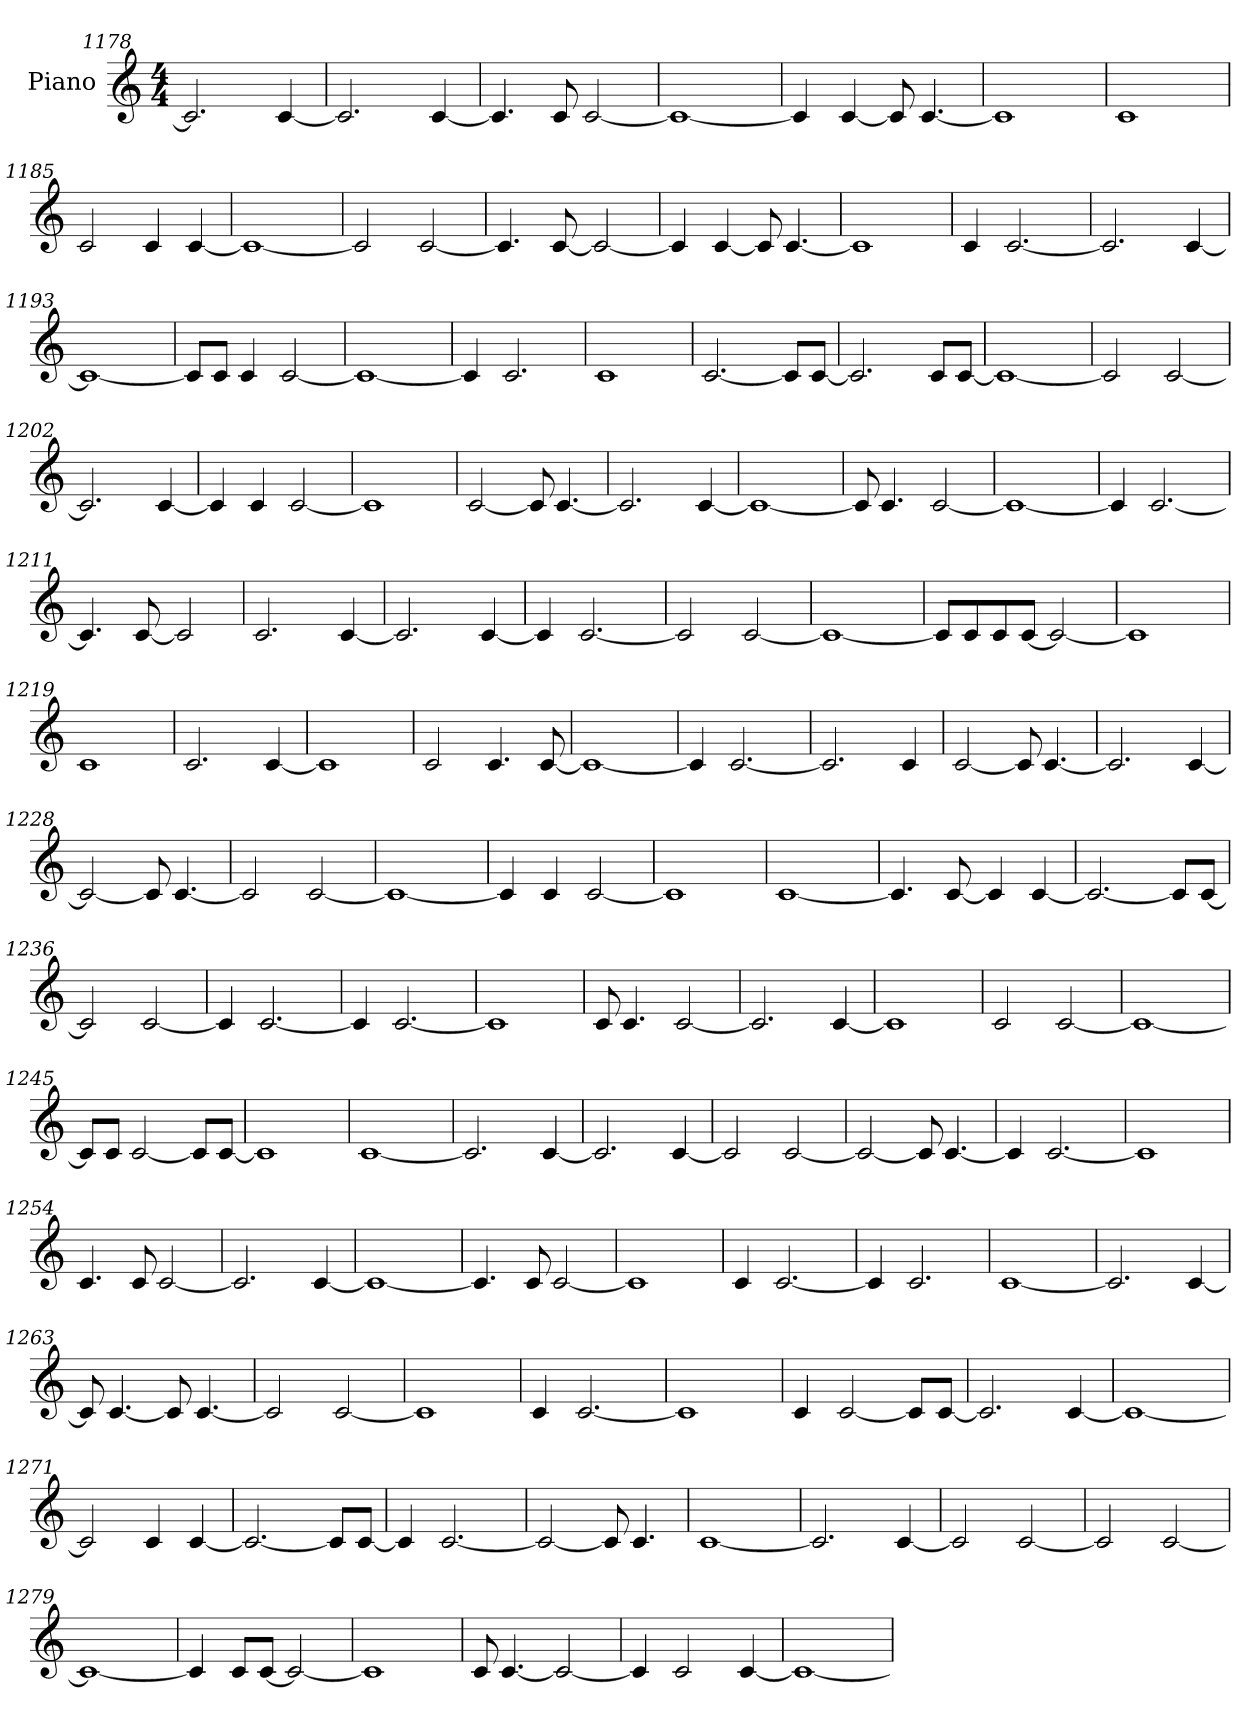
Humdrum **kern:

**kern
*part1
*staff1
*I"Piano
*I'Pno.
*clefG2
*k[]
*M4/4
=1178
2.c/]
[4c/
=1179
2.c/]
[4c/
=1180
4.c/]
8c/
[2c/
=1181
1c_
=1182
4c/]
[4c/
8c/]
[4.c/
=1183
1c]
=1184
1c
=1185
2c/
4c/
[4c/
=1186
1c_
=1187
2c/]
[2c/
=1188
4.c/]
[8c/
2c/_
=1189
4c/]
[4c/
8c/]
[4.c/
=1190
1c]
=1191
4c/
[2.c/
=1192
2.c/]
[4c/
=1193
1c_
=1194
8c/L]
8c/J
4c/
[2c/
=1195
1c_
=1196
4c/]
2.c/
=1197
1c
=1198
[2.c/
8c/L]
[8c/J
=1199
2.c/]
8c/L
[8c/J
=1200
1c_
=1201
2c/]
[2c/
=1202
2.c/]
[4c/
=1203
4c/]
4c/
[2c/
=1204
1c]
=1205
[2c/
8c/]
[4.c/
=1206
2.c/]
[4c/
=1207
1c_
=1208
8c/]
4.c/
[2c/
=1209
1c_
=1210
4c/]
[2.c/
=1211
4.c/]
[8c/
2c/]
=1212
2.c/
[4c/
=1213
2.c/]
[4c/
=1214
4c/]
[2.c/
=1215
2c/]
[2c/
=1216
1c_
=1217
8c/L]
8c/
8c/
[8c/J
2c/_
=1218
1c]
=1219
1c
=1220
2.c/
[4c/
=1221
1c]
=1222
2c/
4.c/
[8c/
=1223
1c_
=1224
4c/]
[2.c/
=1225
2.c/]
4c/
=1226
[2c/
8c/]
[4.c/
=1227
2.c/]
[4c/
=1228
2c/_
8c/]
[4.c/
=1229
2c/]
[2c/
=1230
1c_
=1231
4c/]
4c/
[2c/
=1232
1c]
=1233
[1c
=1234
4.c/]
[8c/
4c/]
[4c/
=1235
2.c/_
8c/L]
[8c/J
=1236
2c/]
[2c/
=1237
4c/]
[2.c/
=1238
4c/]
[2.c/
=1239
1c]
=1240
8c/
4.c/
[2c/
=1241
2.c/]
[4c/
=1242
1c]
=1243
2c/
[2c/
=1244
1c_
=1245
8c/L]
8c/J
[2c/
8c/L]
[8c/J
=1246
1c]
=1247
[1c
=1248
2.c/]
[4c/
=1249
2.c/]
[4c/
=1250
2c/]
[2c/
=1251
2c/_
8c/]
[4.c/
=1252
4c/]
[2.c/
=1253
1c]
=1254
4.c/
8c/
[2c/
=1255
2.c/]
[4c/
=1256
1c_
=1257
4.c/]
8c/
[2c/
=1258
1c]
=1259
4c/
[2.c/
=1260
4c/]
2.c/
=1261
[1c
=1262
2.c/]
[4c/
=1263
8c/]
[4.c/
8c/]
[4.c/
=1264
2c/]
[2c/
=1265
1c]
=1266
4c/
[2.c/
=1267
1c]
=1268
4c/
[2c/
8c/L]
[8c/J
=1269
2.c/]
[4c/
=1270
1c_
=1271
2c/]
4c/
[4c/
=1272
2.c/_
8c/L]
[8c/J
=1273
4c/]
[2.c/
=1274
2c/_
8c/]
4.c/
=1275
[1c
=1276
2.c/]
[4c/
=1277
2c/]
[2c/
=1278
2c/]
[2c/
=1279
1c_
=1280
4c/]
8c/L
[8c/J
2c/_
=1281
1c]
=1282
8c/
[4.c/
2c/_
=1283
4c/]
2c/
[4c/
=1284
1c_
=
*-
